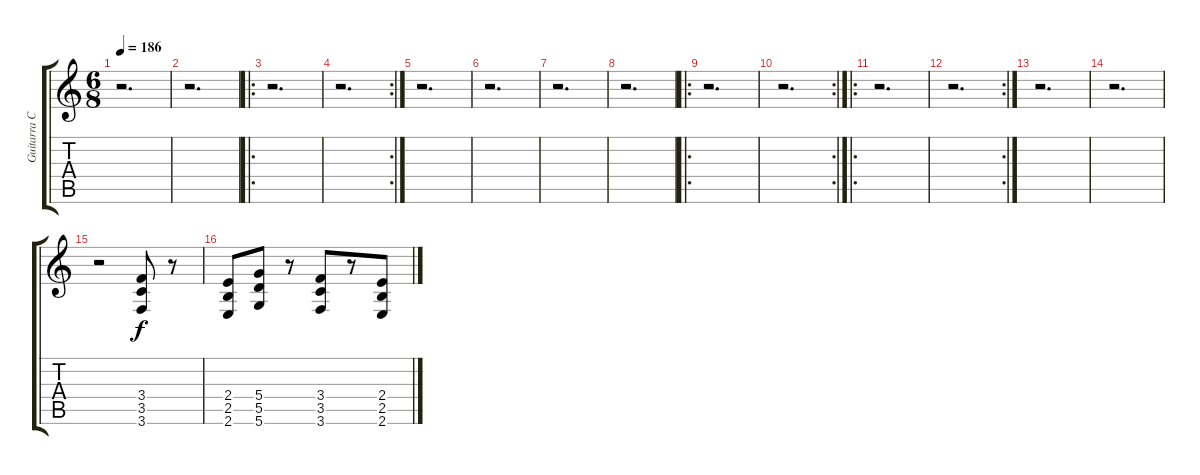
\track ("Guitarra COLEADA" "Guitarra C") {instrument overdrivenguitar}
\staff {score tabs}
\tuning (E4 B3 G3 D3 A2 D2) {hide}
\ts (6 8)
\tempo 186
\clef g2
\ks c
r.2{d dy f instrument overdrivenguitar} |
r.2{d} |
\ro
r.2{d} |
\rc 2
r.2{d} |
r.2{d} |
r.2{d} |
r.2{d} |
r.2{d} |
\ro
r.2{d} |
\rc 2
r.2{d} |
\ro
r.2{d} |
\rc 2
r.2{d} |
r.2{d} |
r.2{d} |
r.2 (3.4 3.5 3.6).8 r.8 |
(2.4 2.5 2.6).8 (5.4 5.5 5.6).8 r.8 (3.4 3.5 3.6).8 r.8 (2.4 2.5 2.6).8
